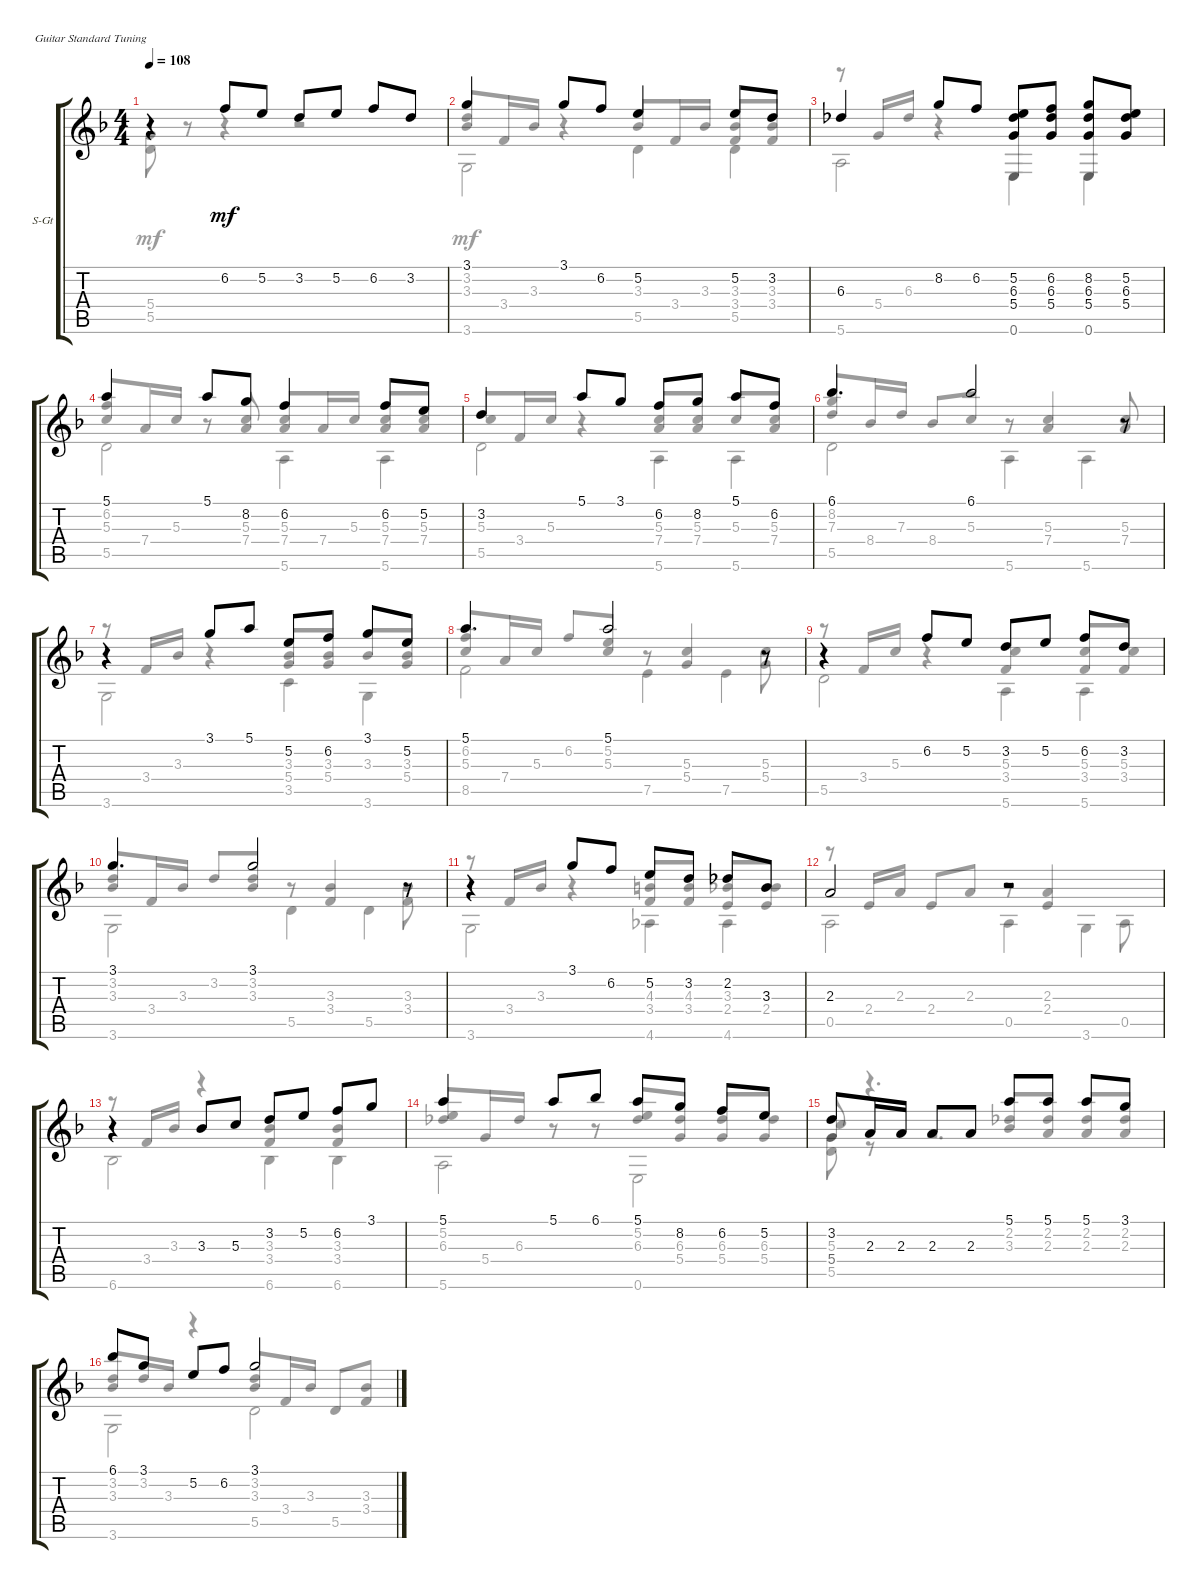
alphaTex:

\defaultSystemsLayout 4
\bracketExtendMode groupsimilarinstruments
\firstSystemTrackNameOrientation horizontal
\otherSystemsTrackNameOrientation horizontal
\track ("Steel Guitar" "S-Gt") {instrument acousticguitarsteel}
\staff {score tabs}
\tuning (E4 B3 G3 D3 A2 E2)
\voice
\ts (4 4)
\tempo 108
\clef g2
\ks f
r.4{dy mf} 6.2.8 5.2.8 3.2.8 5.2.8 6.2.8 3.2.8 |
3.1.4 3.1.8 6.2.8 5.2.4 5.2.8 3.2.8 |
6.3.4 8.2.8 6.2.8 (5.2 6.3 5.4).8 (5.4 6.3 6.2).8 (8.2 6.3 5.4).8 (5.4 6.3 5.2).8 |
5.1.4 5.1.8 8.2.8 6.2.4 6.2.8 5.2.8 |
3.2.4 5.1.8 3.1.8 6.2.8 8.2.8 5.1.8 6.2.8 |
6.1.4{d} 6.1.2 r.8 |
r.4 3.1.8 5.1.8 5.2.8 6.2.8 3.1.8 5.2.8 |
5.1.4{d} 5.1.2 r.8 |
r.4 6.2.8 5.2.8 3.2.8 5.2.8 6.2.8 3.2.8 |
3.1.4{d} 3.1.2 r.8 |
r.4 3.1.8 6.2.8 5.2.8 3.2.8 2.2.8 3.3.8 |
2.3.2 r.2 |
r.4 3.3.8 5.3.8 3.2.8 5.2.8 6.2.8 3.1.8 |
5.1.4 5.1.8 6.1.8 5.1.8 8.2.8 6.2.8 5.2.8 |
3.2.8 2.3.16 2.3.16 2.3.8 2.3.8 5.1.8 5.1.8 5.1.8 3.1.8 |
6.1.8 3.1.8 5.2.8 6.2.8 3.1.2
\voice
\clef g2
\ottava regular
\simile none
\ks f
(5.5 5.4).8{dy mf} r.8 r.4 r.2 |
(3.2 3.3).8{beam invert} 3.4.16 3.3.16 r.4{beam invert} 3.3.8{beam invert} 3.4.16 3.3.16 (3.3 3.4).8{beam invert} (3.4 3.3).8 |
r.8{beam invert} 5.4.16 6.3.16{beam invert} r.4{beam invert} 0.6.4{beam invert} 0.6.4{beam invert} |
(6.2 5.3).8{beam invert} 7.4.16 5.3.16 r.8{beam invert} (5.3 7.4).8{beam invert} (7.4 5.3).8{beam invert} 7.4.16 5.3.16 (5.3 7.4).8{beam invert} (7.4 5.3).8 |
5.3.8{beam invert} 3.4.16 5.3.16 r.4{beam invert} (5.3 7.4).8 (7.4 5.3).8{beam invert} 5.3.8{beam invert} (5.3 7.4).8 |
(8.2 7.3).8{beam invert} 8.4.16 7.3.16 8.4.8 5.3.8{beam invert} r.8 (5.3 7.4).4 (7.4 5.3).8{beam invert} |
r.8 3.4.16{beam invert} 3.3.16{beam invert} r.4{beam invert} (3.3 5.4).8{beam invert} (5.4 3.3).8 3.3.8 (3.3 5.4).8{beam invert} |
(6.2 5.3).8{beam invert} 7.4.16 5.3.16 6.2.8 (5.2 5.3).8{beam invert} r.8 (5.3 5.4).4{beam invert} (5.3 5.4).8 |
r.8 3.4.16{beam invert} 5.3.16 r.4{beam invert} (5.3 3.4).4{beam invert} (3.4 5.3).8{beam invert} (5.3 3.4).8 |
(3.3 3.2).8{beam invert} 3.4.16 3.3.16 3.2.8{beam invert} (3.2 3.3).8 r.8{beam invert} (3.3 3.4).4{beam invert} (3.4 3.3).8 |
r.8{beam invert} 3.4.16{beam invert} 3.3.16 r.4{beam invert} (4.3 3.4).8 (3.4 4.3).8{beam invert} (3.3 2.4).8{beam invert} (2.4 3.3).8 |
r.8{beam invert} 2.4.16{beam invert} 2.3.16 2.4.8{beam invert} 2.3.8 r.8 (2.3 2.4).4{beam invert} 0.5.8 |
r.8{beam invert} 3.4.16 3.3.16{beam invert} r.4{beam invert} (3.3 3.4).4{beam invert} (3.4 3.3).4{beam invert} |
(5.2 6.3).8{beam invert} 5.4.16 6.3.16 r.8{beam invert} r.8{beam invert} (5.2 6.3).8{beam invert} (6.3 5.4).8 (5.4 6.3).8{beam invert} (6.3 5.4).8 |
(5.3 5.4).8{beam invert} r.4{d beam invert} (2.2 3.3).8{beam invert} (2.3 2.2).8 (2.2 2.3).8{beam invert} (2.3 2.2).8 |
(3.2 3.3).8{beam invert} 3.2.16 3.3.16 r.4{beam invert} (3.2 3.3).8{beam invert} 3.4.16 3.3.16 5.5.8{beam invert} (3.4 3.3).8
\voice
\clef g2
\ottava regular
\simile none
\ks f
|
3.6.2 5.5.4 5.5.4 |
5.6.2 0.6.4 0.6.4 |
5.5.2 5.6.4 5.6.4 |
5.5.2 5.6.4 5.6.4 |
5.5.2 5.6.4 5.6.4 |
3.6.2 3.5.4 3.6.4 |
8.5.2 7.5.4 7.5.4 |
5.5.2 5.6.4 5.6.4 |
3.6.2 5.5.4 5.5.4 |
3.6.2 4.6.4 4.6.4 |
0.5.2 0.5.4 3.6.4 |
6.6.2 6.6.4 6.6.4 |
5.6.2 0.6.2 |
(5.5 5.4).8 r.8 r.2{d} |
3.6.2 5.5.2
